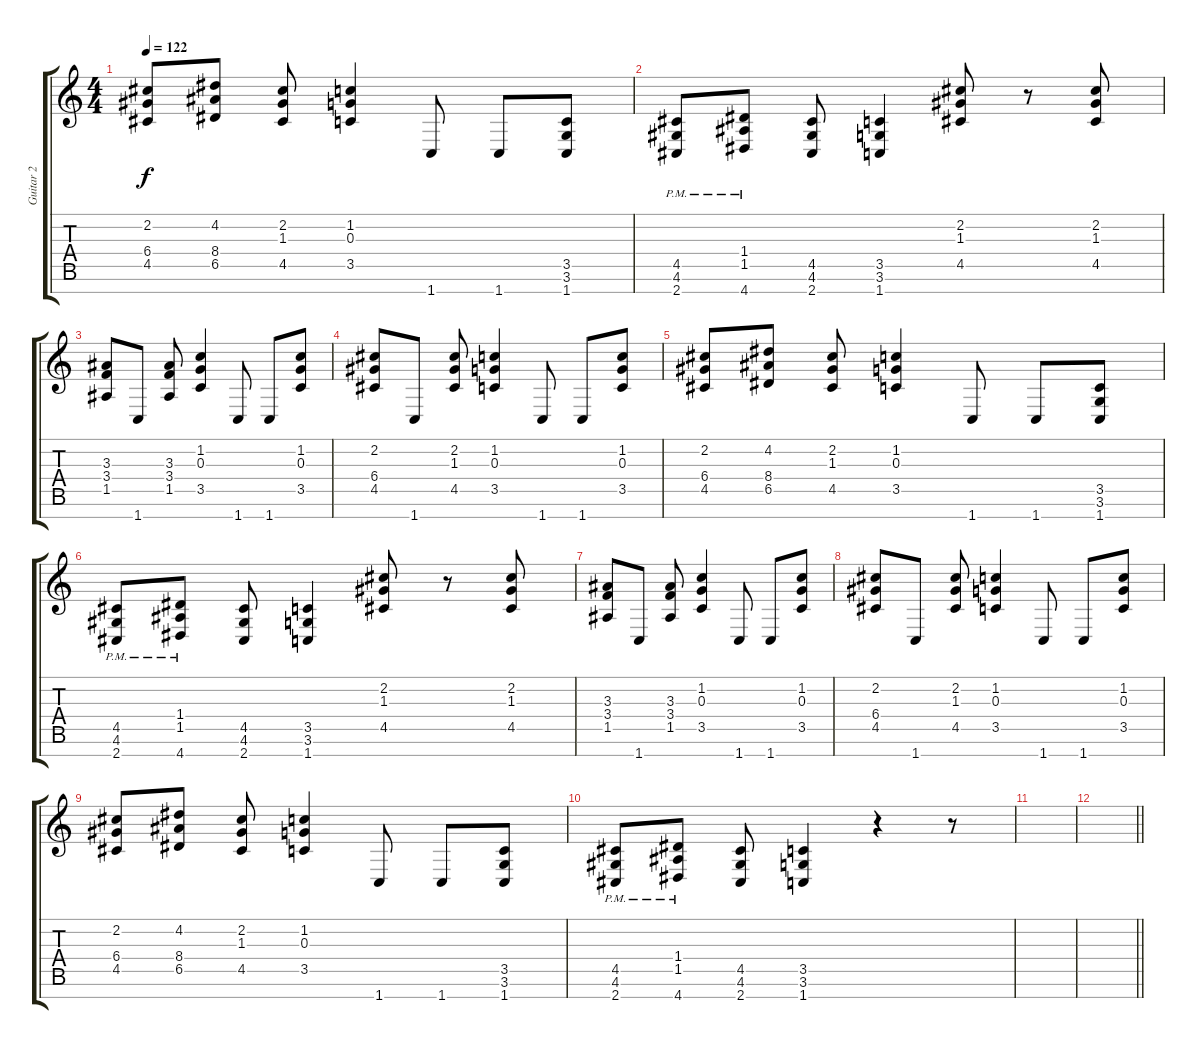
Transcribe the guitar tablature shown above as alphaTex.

\track ("Guitar 2" "Guitar 2") {instrument distortionguitar}
\staff {score tabs}
\tuning (E4 B3 G3 D3 A2 E2 B1) {hide}
\ts (4 4)
\tempo 122
\clef g2
\ks c
(2.2 6.4 4.5).8{dy f} (4.2 8.4 6.5).8 (2.2 1.3 4.5).8 (1.2 0.3 3.5).4 1.7.8 1.7.8 (3.5 3.6 1.7).8 |
(4.5{pm} 4.6{pm} 2.7{pm}).8 (1.4{pm} 1.5{pm} 4.7{pm}).8 (4.5 4.6 2.7).8 (3.5 3.6 1.7).4 (2.2 1.3 4.5).8 r.8 (2.2 1.3 4.5).8 |
(3.3 3.4 1.5).8 1.7.8 (3.3 3.4 1.5).8 (1.2 0.3 3.5).4 1.7.8 1.7.8 (1.2 0.3 3.5).8 |
(2.2 6.4 4.5).8 1.7.8 (2.2 1.3 4.5).8 (1.2 0.3 3.5).4 1.7.8 1.7.8 (1.2 0.3 3.5).8 |
(2.2 6.4 4.5).8 (4.2 8.4 6.5).8 (2.2 1.3 4.5).8 (1.2 0.3 3.5).4 1.7.8 1.7.8 (3.5 3.6 1.7).8 |
(4.5{pm} 4.6{pm} 2.7{pm}).8 (1.4{pm} 1.5{pm} 4.7{pm}).8 (4.5 4.6 2.7).8 (3.5 3.6 1.7).4 (2.2 1.3 4.5).8 r.8 (2.2 1.3 4.5).8 |
(3.3 3.4 1.5).8 1.7.8 (3.3 3.4 1.5).8 (1.2 0.3 3.5).4 1.7.8 1.7.8 (1.2 0.3 3.5).8 |
(2.2 6.4 4.5).8 1.7.8 (2.2 1.3 4.5).8 (1.2 0.3 3.5).4 1.7.8 1.7.8 (1.2 0.3 3.5).8 |
(2.2 6.4 4.5).8 (4.2 8.4 6.5).8 (2.2 1.3 4.5).8 (1.2 0.3 3.5).4 1.7.8 1.7.8 (3.5 3.6 1.7).8 |
(4.5{pm} 4.6{pm} 2.7{pm}).8 (1.4{pm} 1.5{pm} 4.7{pm}).8 (4.5 4.6 2.7).8 (3.5 3.6 1.7).4 r.4 r.8 |
|
\barLineRight lightlight
